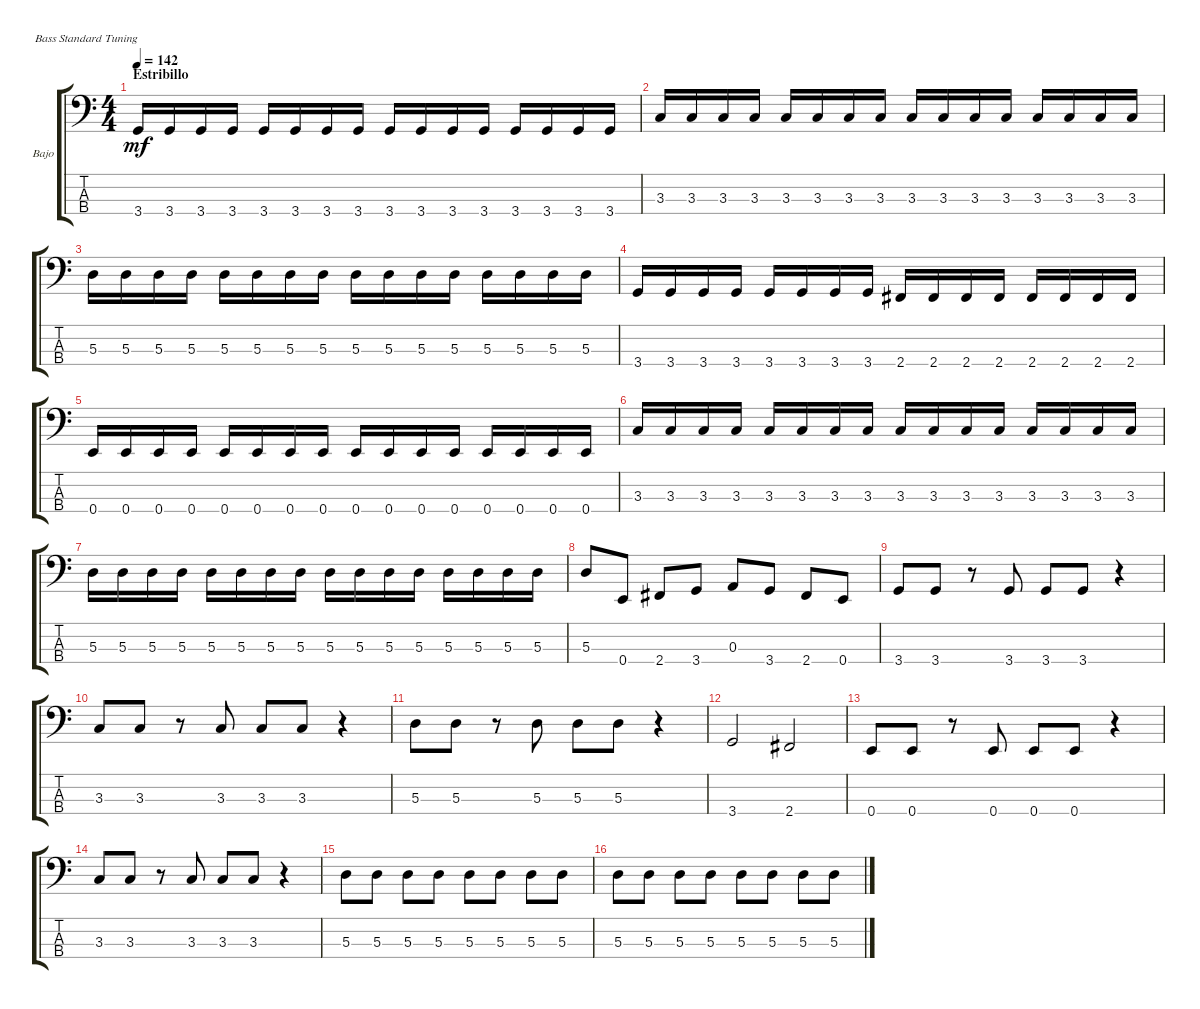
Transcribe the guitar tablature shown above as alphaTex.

\bracketExtendMode groupsimilarinstruments
\firstSystemTrackNameOrientation horizontal
\otherSystemsTrackNameOrientation horizontal
\track ("Bajo" "Bajo") {instrument electricbassfinger}
\staff {score tabs}
\tuning (G2 D2 A1 E1)
\ts (4 4)
\section ("" "Estribillo")
\tempo 142
\clef f4
\ks c
3.4.16{dy mf} 3.4.16 3.4.16 3.4.16 3.4.16 3.4.16 3.4.16 3.4.16 3.4.16 3.4.16 3.4.16 3.4.16 3.4.16 3.4.16 3.4.16 3.4.16 |
3.3.16 3.3.16 3.3.16 3.3.16 3.3.16 3.3.16 3.3.16 3.3.16 3.3.16 3.3.16 3.3.16 3.3.16 3.3.16 3.3.16 3.3.16 3.3.16 |
5.3.16 5.3.16 5.3.16 5.3.16 5.3.16 5.3.16 5.3.16 5.3.16 5.3.16 5.3.16 5.3.16 5.3.16 5.3.16 5.3.16 5.3.16 5.3.16 |
3.4.16 3.4.16 3.4.16 3.4.16 3.4.16 3.4.16 3.4.16 3.4.16 2.4.16 2.4.16 2.4.16 2.4.16 2.4.16 2.4.16 2.4.16 2.4.16 |
0.4.16 0.4.16 0.4.16 0.4.16 0.4.16 0.4.16 0.4.16 0.4.16 0.4.16 0.4.16 0.4.16 0.4.16 0.4.16 0.4.16 0.4.16 0.4.16 |
3.3.16 3.3.16 3.3.16 3.3.16 3.3.16 3.3.16 3.3.16 3.3.16 3.3.16 3.3.16 3.3.16 3.3.16 3.3.16 3.3.16 3.3.16 3.3.16 |
5.3.16 5.3.16 5.3.16 5.3.16 5.3.16 5.3.16 5.3.16 5.3.16 5.3.16 5.3.16 5.3.16 5.3.16 5.3.16 5.3.16 5.3.16 5.3.16 |
5.3.8 0.4.8 2.4.8 3.4.8 0.3.8 3.4.8 2.4.8 0.4.8 |
3.4.8 3.4.8 r.8 3.4.8 3.4.8 3.4.8 r.4 |
3.3.8 3.3.8 r.8 3.3.8 3.3.8 3.3.8 r.4 |
5.3.8 5.3.8 r.8 5.3.8 5.3.8 5.3.8 r.4 |
3.4.2 2.4.2 |
0.4.8 0.4.8 r.8 0.4.8 0.4.8 0.4.8 r.4 |
3.3.8 3.3.8 r.8 3.3.8 3.3.8 3.3.8 r.4 |
5.3.8 5.3.8 5.3.8 5.3.8 5.3.8 5.3.8 5.3.8 5.3.8 |
5.3.8 5.3.8 5.3.8 5.3.8 5.3.8 5.3.8 5.3.8 5.3.8
